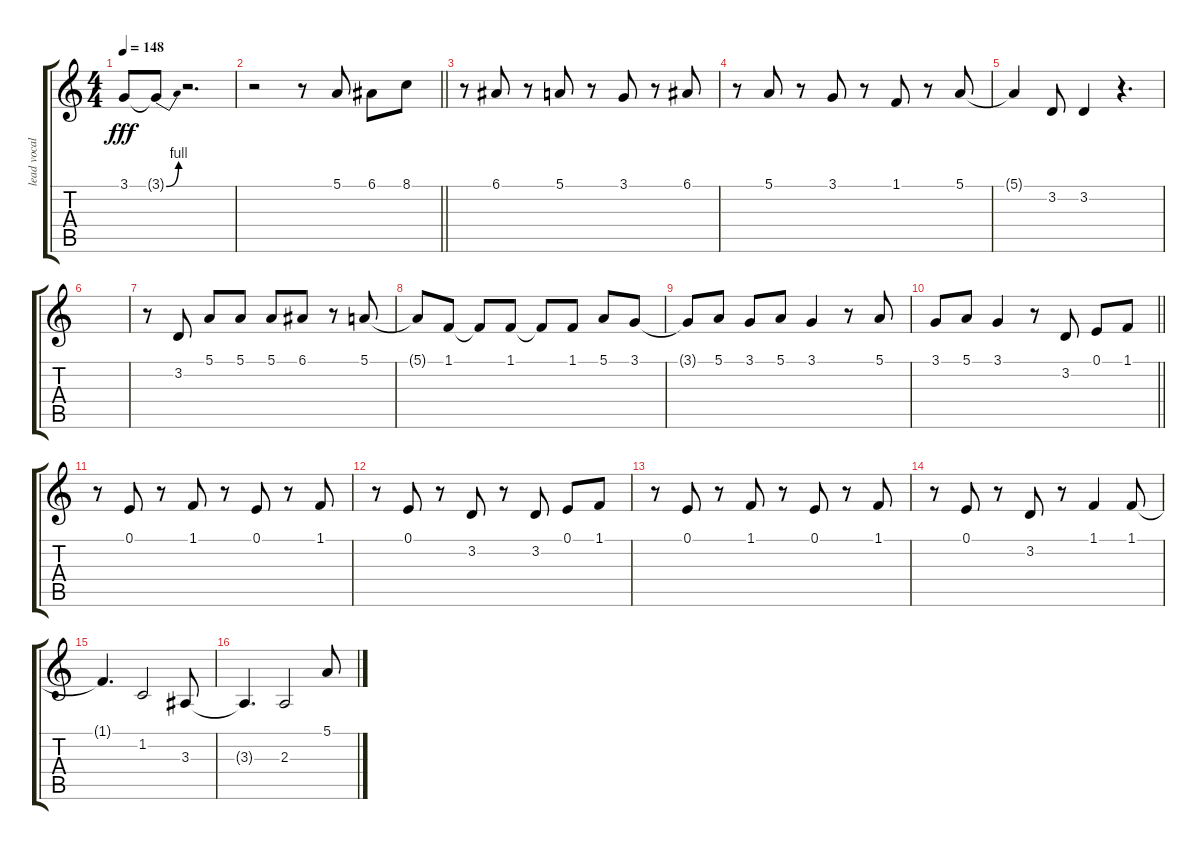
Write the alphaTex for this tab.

\track ("lead vocal" "lead vocal") {instrument altosax}
\staff {score tabs}
\tuning (E4 B3 G3 D3 A2 E2) {hide}
\ts (4 4)
\tempo 148
\clef g2
\ks c
3.1{t}.8{dy fff} 3.1{be (bend 0 0 60 4) t}.8 r.2{d} |
\barLineRight lightlight
r.2 r.8 5.1.8 6.1.8 8.1.8 |
r.8 6.1.8 r.8 5.1.8 r.8 3.1.8 r.8 6.1.8 |
r.8 5.1.8 r.8 3.1.8 r.8 1.1.8 r.8 5.1.8 |
5.1{t}.4 3.2.8 3.2.4 r.4{d} |
|
r.8 3.2.8 5.1.8 5.1.8 5.1.8 6.1.8 r.8 5.1.8 |
5.1{t}.8 1.1.8 1.1{t}.8 1.1.8 1.1{t}.8 1.1.8 5.1.8 3.1.8 |
3.1{t}.8 5.1.8 3.1.8 5.1.8 3.1.4 r.8 5.1.8 |
\barLineRight lightlight
3.1.8 5.1.8 3.1.4 r.8 3.2.8 0.1.8 1.1.8 |
\section ("" "")
r.8 0.1.8 r.8 1.1.8 r.8 0.1.8 r.8 1.1.8 |
r.8 0.1.8 r.8 3.2.8 r.8 3.2.8 0.1.8 1.1.8 |
r.8 0.1.8 r.8 1.1.8 r.8 0.1.8 r.8 1.1.8 |
r.8 0.1.8 r.8 3.2.8 r.8 1.1.4 1.1.8 |
1.1{t}.4{d} 1.2.2 3.3.8 |
3.3{t}.4{d} 2.3.2 5.1.8
